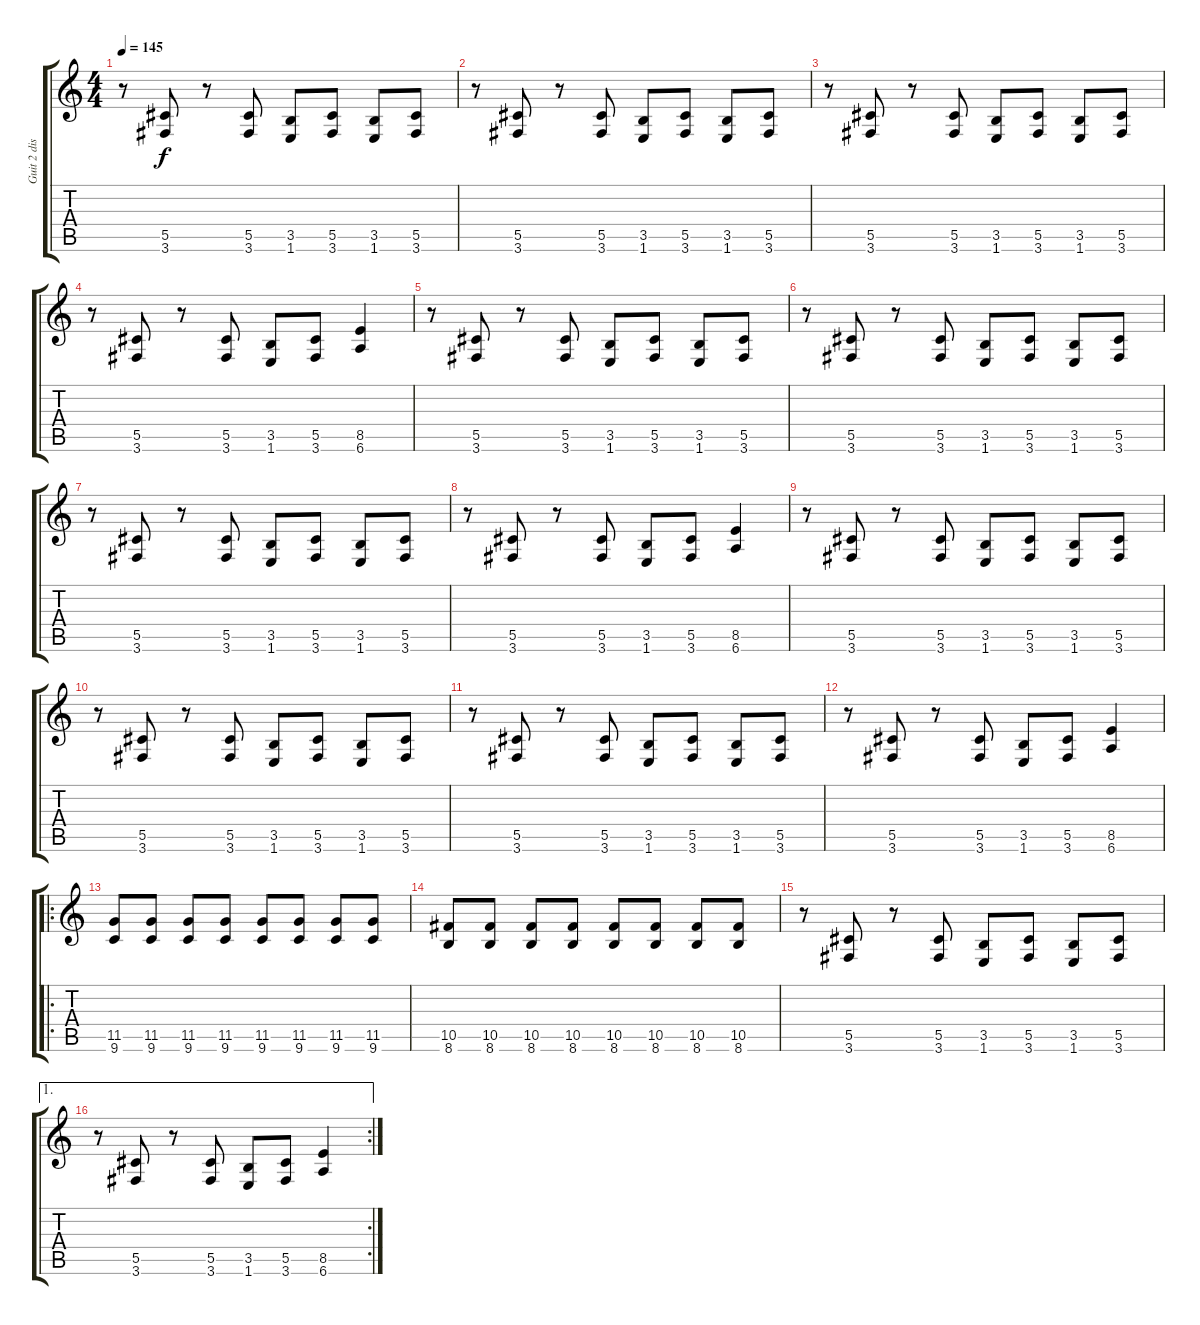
\track ("Guit 2 dist." "Guit 2 dis") {instrument distortionguitar}
\staff {score tabs}
\tuning (Eb4 Bb3 Gb3 Db3 Ab2 Eb2) {hide}
\ts (4 4)
\tempo 145
\clef g2
\ks c
r.8{dy f} (5.5 3.6).8 r.8 (5.5 3.6).8 (3.5 1.6).8 (5.5 3.6).8 (3.5 1.6).8 (5.5 3.6).8 |
r.8 (5.5 3.6).8 r.8 (5.5 3.6).8 (3.5 1.6).8 (5.5 3.6).8 (3.5 1.6).8 (5.5 3.6).8 |
r.8 (5.5 3.6).8 r.8 (5.5 3.6).8 (3.5 1.6).8 (5.5 3.6).8 (3.5 1.6).8 (5.5 3.6).8 |
r.8 (5.5 3.6).8 r.8 (5.5 3.6).8 (3.5 1.6).8 (5.5 3.6).8 (8.5 6.6).4 |
r.8 (5.5 3.6).8 r.8 (5.5 3.6).8 (3.5 1.6).8 (5.5 3.6).8 (3.5 1.6).8 (5.5 3.6).8 |
r.8 (5.5 3.6).8 r.8 (5.5 3.6).8 (3.5 1.6).8 (5.5 3.6).8 (3.5 1.6).8 (5.5 3.6).8 |
r.8 (5.5 3.6).8 r.8 (5.5 3.6).8 (3.5 1.6).8 (5.5 3.6).8 (3.5 1.6).8 (5.5 3.6).8 |
r.8 (5.5 3.6).8 r.8 (5.5 3.6).8 (3.5 1.6).8 (5.5 3.6).8 (8.5 6.6).4 |
r.8 (5.5 3.6).8 r.8 (5.5 3.6).8 (3.5 1.6).8 (5.5 3.6).8 (3.5 1.6).8 (5.5 3.6).8 |
r.8 (5.5 3.6).8 r.8 (5.5 3.6).8 (3.5 1.6).8 (5.5 3.6).8 (3.5 1.6).8 (5.5 3.6).8 |
r.8 (5.5 3.6).8 r.8 (5.5 3.6).8 (3.5 1.6).8 (5.5 3.6).8 (3.5 1.6).8 (5.5 3.6).8 |
r.8 (5.5 3.6).8 r.8 (5.5 3.6).8 (3.5 1.6).8 (5.5 3.6).8 (8.5 6.6).4 |
\ro
(11.5 9.6).8 (11.5 9.6).8 (11.5 9.6).8 (11.5 9.6).8 (11.5 9.6).8 (11.5 9.6).8 (11.5 9.6).8 (11.5 9.6).8 |
(10.5 8.6).8 (10.5 8.6).8 (10.5 8.6).8 (10.5 8.6).8 (10.5 8.6).8 (10.5 8.6).8 (10.5 8.6).8 (10.5 8.6).8 |
r.8 (5.5 3.6).8 r.8 (5.5 3.6).8 (3.5 1.6).8 (5.5 3.6).8 (3.5 1.6).8 (5.5 3.6).8 |
\ae 1
\rc 2
r.8 (5.5 3.6).8 r.8 (5.5 3.6).8 (3.5 1.6).8 (5.5 3.6).8 (8.5 6.6).4
